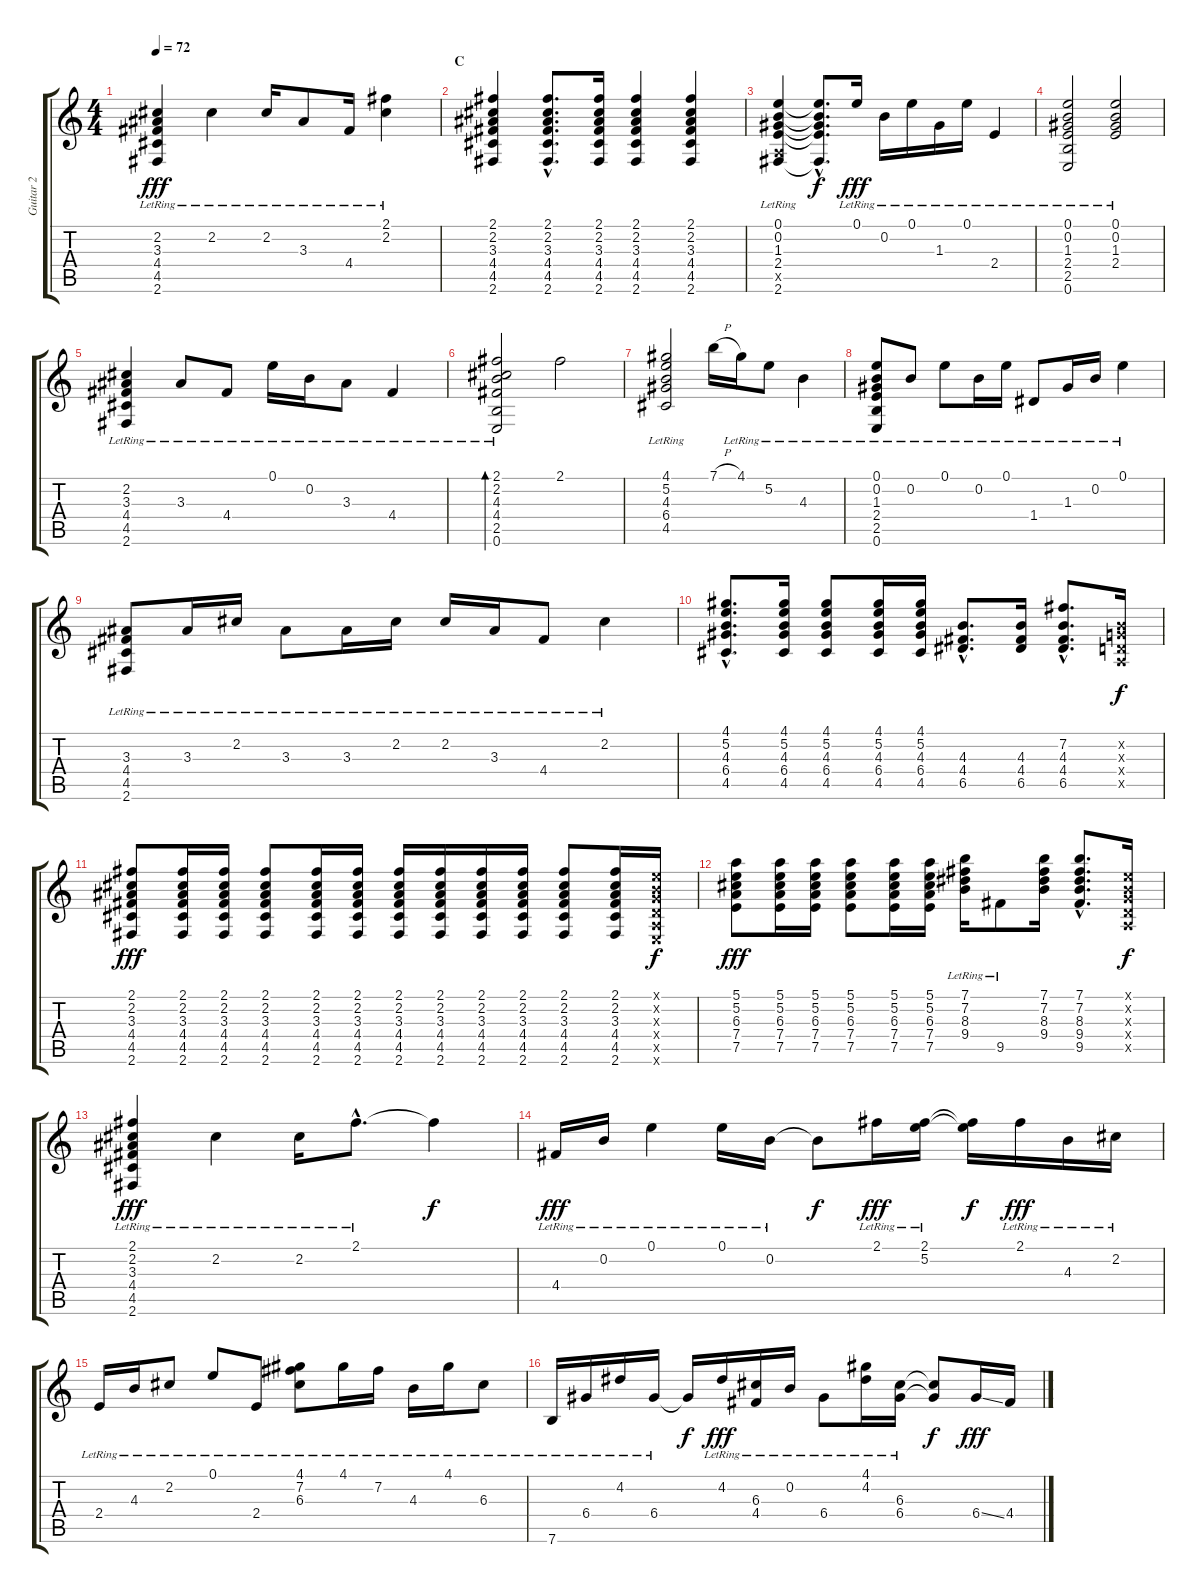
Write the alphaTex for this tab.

\track ("Guitar 2" "Guitar 2") {instrument acousticguitarsteel}
\staff {score tabs}
\tuning (E4 B3 G3 D3 A2 E2) {hide}
\ts (4 4)
\tempo 72
\clef g2
\ks c
(2.2{lr} 3.3{lr} 4.4{lr} 4.5{lr} 2.6{lr}).4{dy fff} 2.2{lr}.4 2.2{lr}.16 3.3{lr}.8 4.4{lr}.16 (2.1{lr} 2.2{lr}).4 |
\section ("" "C")
(2.1 2.2 3.3 4.4 4.5 2.6).4 (2.1{hac} 2.2{hac} 3.3{hac} 4.4{hac} 4.5{hac} 2.6{hac}).8{d} (2.1 2.2 3.3 4.4 4.5 2.6).16 (2.1 2.2 3.3 4.4 4.5 2.6).4 (2.1 2.2 3.3 4.4 4.5 2.6).4 |
(0.1{lr} 0.2{lr} 1.3{lr} 2.4{lr} 0.5{x} 2.6{lr}).4 (0.1{hac t} 0.2{hac t} 1.3{hac t} 2.4{hac t} 2.6{hac t}).8{d dy f} 0.1{lr}.16{dy fff} 0.2{lr}.16 0.1{lr}.16 1.3{lr}.16 0.1{lr}.16 2.4{lr}.4 |
(0.1 0.2 1.3 2.4 2.5{lr} 0.6{lr}).2 (0.1{lr} 0.2 1.3 2.4).2 |
(2.2{lr} 3.3{lr} 4.4{lr} 4.5{lr} 2.6{lr}).4 3.3{lr}.8 4.4{lr}.8 0.1{lr}.16 0.2{lr}.16 3.3{lr}.8 4.4{lr}.4 |
(2.1{lr} 2.2{lr} 4.3{lr} 4.4{lr} 2.5{lr} 0.6{lr}).2{bd 120} 2.1.2 |
(4.1{lr} 5.2{lr} 4.3{lr} 6.4{lr} 4.5{lr}).2 7.1{h}.16 4.1{lr}.16 5.2{lr}.8 4.3{lr}.4 |
(0.1{lr} 0.2{lr} 1.3{lr} 2.4{lr} 2.5{lr} 0.6{lr}).8 0.2{lr}.8 0.1{lr}.8 0.2{lr}.16 0.1{lr}.16 1.4{lr}.8 1.3{lr}.16 0.2{lr}.16 0.1{lr}.4 |
(3.3{lr} 4.4{lr} 4.5{lr} 2.6{lr}).8 3.3{lr}.16 2.2{lr}.16 3.3{lr}.8 3.3{lr}.16 2.2{lr}.16 2.2{lr}.16 3.3{lr}.16 4.4{lr}.8 2.2{lr}.4 |
(4.1{hac} 5.2{hac} 4.3{hac} 6.4{hac} 4.5{hac}).8{d} (4.1 5.2 4.3 6.4 4.5).16 (4.1 5.2 4.3 6.4 4.5).8 (4.1 5.2 4.3 6.4 4.5).16 (4.1 5.2 4.3 6.4 4.5).16 (4.3{hac} 4.4{hac} 6.5{hac}).8{d} (4.3 4.4 6.5).16 (7.2{hac} 4.3{hac} 4.4{hac} 6.5{hac}).8{d} (0.2{x} 0.3{x} 0.4{x} 0.5{x}).16{dy f} |
(2.1 2.2 3.3 4.4 4.5 2.6).8{dy fff} (2.1 2.2 3.3 4.4 4.5 2.6).16 (2.1 2.2 3.3 4.4 4.5 2.6).16 (2.1 2.2 3.3 4.4 4.5 2.6).8 (2.1 2.2 3.3 4.4 4.5 2.6).16 (2.1 2.2 3.3 4.4 4.5 2.6).16 (2.1 2.2 3.3 4.4 4.5 2.6).16 (2.1 2.2 3.3 4.4 4.5 2.6).16 (2.1 2.2 3.3 4.4 4.5 2.6).16 (2.1 2.2 3.3 4.4 4.5 2.6).16 (2.1 2.2 3.3 4.4 4.5 2.6).8 (2.1 2.2 3.3 4.4 4.5 2.6).16 (0.1{x} 0.2{x} 0.3{x} 0.4{x} 0.5{x} 0.6{x}).16{dy f} |
(5.1 5.2 6.3 7.4 7.5).8{dy fff} (5.1 5.2 6.3 7.4 7.5).16 (5.1 5.2 6.3 7.4 7.5).16 (5.1 5.2 6.3 7.4 7.5).8 (5.1 5.2 6.3 7.4 7.5).16 (5.1 5.2 6.3 7.4 7.5).16 (7.1{lr} 7.2{lr} 8.3{lr} 9.4{lr}).16 9.5{lr}.8 (7.1 7.2 8.3 9.4).16 (7.1{hac} 7.2{hac} 8.3{hac} 9.4{hac} 9.5{hac}).8{d} (0.1{x} 0.2{x} 0.3{x} 0.4{x} 0.5{x}).16{dy f} |
(2.1{lr} 2.2{lr} 3.3{lr} 4.4{lr} 4.5{lr} 2.6{lr}).4{dy fff} 2.2{lr}.4 2.2{lr}.16 2.1{hac lr}.8{d} 2.1{t}.4{dy f} |
4.4{lr}.16{dy fff} 0.2{lr}.16 0.1{lr}.4 0.1{lr}.16 0.2{lr}.16 0.2{t}.8{dy f} 2.1{lr}.16{dy fff} (2.1{lr} 5.2{lr}).16 (2.1{t} 5.2{t}).16{dy f} 2.1{lr}.16{dy fff} 4.3{lr}.16 2.2{lr}.16 |
2.4{lr}.16 4.3{lr}.16 2.2{lr}.8 0.1{lr}.8 2.4{lr}.8 (4.1 7.2{lr} 6.3{lr}).8 4.1{lr}.16 7.2{lr}.16 4.3{lr}.16 4.1{lr}.16 6.3{lr}.8 |
7.6{lr}.16 6.4{lr}.16 4.2{lr}.16 6.4{lr}.16 6.4{t}.16{dy f} 4.2{lr}.16{dy fff} (6.3{lr} 4.4{lr}).16 0.2{lr}.16 6.4{lr}.8 (4.1{lr} 4.2{lr}).16 (6.3{lr} 6.4{lr}).16 (6.3{t} 6.4{t}).8{dy f} 6.4{ss}.16{dy fff} 4.4.16
